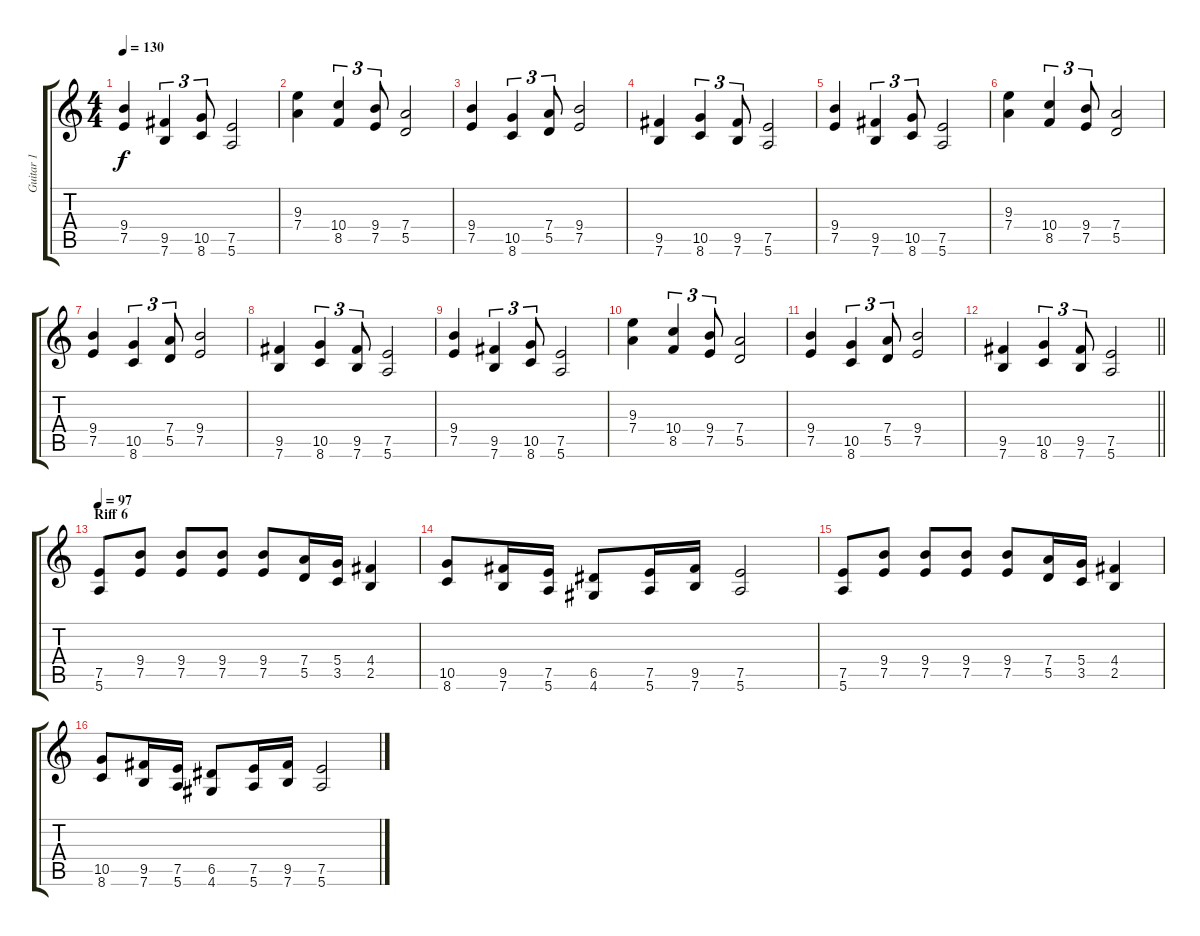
\track ("Guitar 1" "Guitar 1") {instrument distortionguitar}
\staff {score tabs}
\tuning (E4 B3 G3 D3 A2 E2) {hide}
\ts (4 4)
\tempo 130
\clef g2
\ks c
(9.4 7.5).4{dy f} (9.5 7.6).4{tu (3 2)} (10.5 8.6).8{tu (3 2)} (7.5 5.6).2 |
(9.3 7.4).4 (10.4 8.5).4{tu (3 2)} (9.4 7.5).8{tu (3 2)} (7.4 5.5).2 |
(9.4 7.5).4 (10.5 8.6).4{tu (3 2)} (7.4 5.5).8{tu (3 2)} (9.4 7.5).2 |
(9.5 7.6).4 (10.5 8.6).4{tu (3 2)} (9.5 7.6).8{tu (3 2)} (7.5 5.6).2 |
(9.4 7.5).4 (9.5 7.6).4{tu (3 2)} (10.5 8.6).8{tu (3 2)} (7.5 5.6).2 |
(9.3 7.4).4 (10.4 8.5).4{tu (3 2)} (9.4 7.5).8{tu (3 2)} (7.4 5.5).2 |
(9.4 7.5).4 (10.5 8.6).4{tu (3 2)} (7.4 5.5).8{tu (3 2)} (9.4 7.5).2 |
(9.5 7.6).4 (10.5 8.6).4{tu (3 2)} (9.5 7.6).8{tu (3 2)} (7.5 5.6).2 |
(9.4 7.5).4 (9.5 7.6).4{tu (3 2)} (10.5 8.6).8{tu (3 2)} (7.5 5.6).2 |
(9.3 7.4).4 (10.4 8.5).4{tu (3 2)} (9.4 7.5).8{tu (3 2)} (7.4 5.5).2 |
(9.4 7.5).4 (10.5 8.6).4{tu (3 2)} (7.4 5.5).8{tu (3 2)} (9.4 7.5).2 |
\barLineRight lightlight
(9.5 7.6).4 (10.5 8.6).4{tu (3 2)} (9.5 7.6).8{tu (3 2)} (7.5 5.6).2 |
\section ("" "Riff 6")
\tempo 97
(7.5 5.6).8{volume 14} (9.4 7.5).8 (9.4 7.5).8 (9.4 7.5).8 (9.4 7.5).8 (7.4 5.5).16 (5.4 3.5).16 (4.4 2.5).4 |
(10.5 8.6).8 (9.5 7.6).16 (7.5 5.6).16 (6.5 4.6).8 (7.5 5.6).16 (9.5 7.6).16 (7.5 5.6).2 |
(7.5 5.6).8 (9.4 7.5).8 (9.4 7.5).8 (9.4 7.5).8 (9.4 7.5).8 (7.4 5.5).16 (5.4 3.5).16 (4.4 2.5).4 |
(10.5 8.6).8 (9.5 7.6).16 (7.5 5.6).16 (6.5 4.6).8 (7.5 5.6).16 (9.5 7.6).16 (7.5 5.6).2
